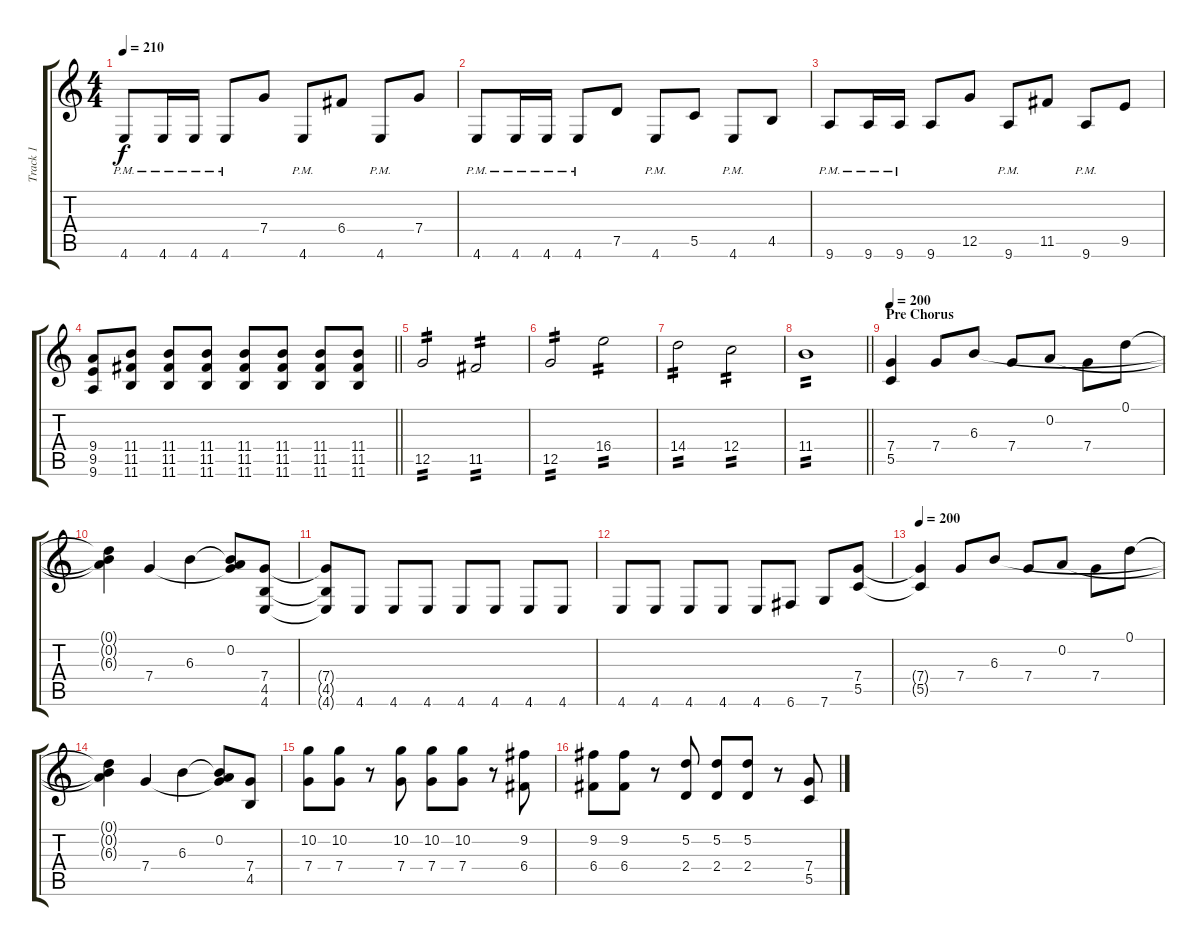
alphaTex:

\track ("Track 1" "Track 1") {instrument distortionguitar}
\staff {score tabs}
\tuning (D4 A3 F3 C3 G2 C2) {hide}
\ts (4 4)
\tempo 210
\clef g2
\ks c
4.6{pm}.8{dy f} 4.6{pm}.16 4.6{pm}.16 4.6{pm}.8 7.4.8 4.6{pm}.8 6.4.8 4.6{pm}.8 7.4.8 |
4.6{pm}.8 4.6{pm}.16 4.6{pm}.16 4.6{pm}.8 7.5.8 4.6{pm}.8 5.5.8 4.6{pm}.8 4.5.8 |
9.6{pm}.8 9.6{pm}.16 9.6{pm}.16 9.6.8 12.5.8 9.6{pm}.8 11.5.8 9.6{pm}.8 9.5.8 |
\barLineRight lightlight
(9.4 9.5 9.6).8 (11.4 11.5 11.6).8 (11.4 11.5 11.6).8 (11.4 11.5 11.6).8 (11.4 11.5 11.6).8 (11.4 11.5 11.6).8 (11.4 11.5 11.6).8 (11.4 11.5 11.6).8 |
12.5.2{tp 2} 11.5.2{tp 2} |
12.5.2{tp 2} 16.4.2{tp 2} |
14.4.2{tp 2} 12.4.2{tp 2} |
\barLineRight lightlight
11.4.1{tp 2} |
\section ("" "Pre Chorus")
\tempo 200
(7.4 5.5).4 7.4.8 6.3.8 7.4.8 0.2.8 7.4.8 0.1.8 |
(0.1{t} 0.2{t} 6.3{t}).4 7.4.4 6.3.4 (0.2 6.3{t} 7.4{t}).8 (7.4 4.5 4.6).8 |
(7.4{t} 4.5{t} 4.6{t}).8 4.6.8 4.6.8 4.6.8 4.6.8 4.6.8 4.6.8 4.6.8 |
4.6.8 4.6.8 4.6.8 4.6.8 4.6.8 6.6.8 7.6.8 (7.4 5.5).8 |
\tempo 200
(7.4{t} 5.5{t}).4 7.4.8 6.3.8 7.4.8 0.2.8 7.4.8 0.1.8 |
(0.1{t} 0.2{t} 6.3{t}).4 7.4.4 6.3.4 (0.2 6.3{t} 7.4{t}).8 (7.4 4.5).8 |
(10.2 7.4).8 (10.2 7.4).8 r.8 (10.2 7.4).8 (10.2 7.4).8 (10.2 7.4).8 r.8 (9.2 6.4).8 |
(9.2 6.4).8 (9.2 6.4).8 r.8 (5.2 2.4).8 (5.2 2.4).8 (5.2 2.4).8 r.8 (7.4 5.5).8
